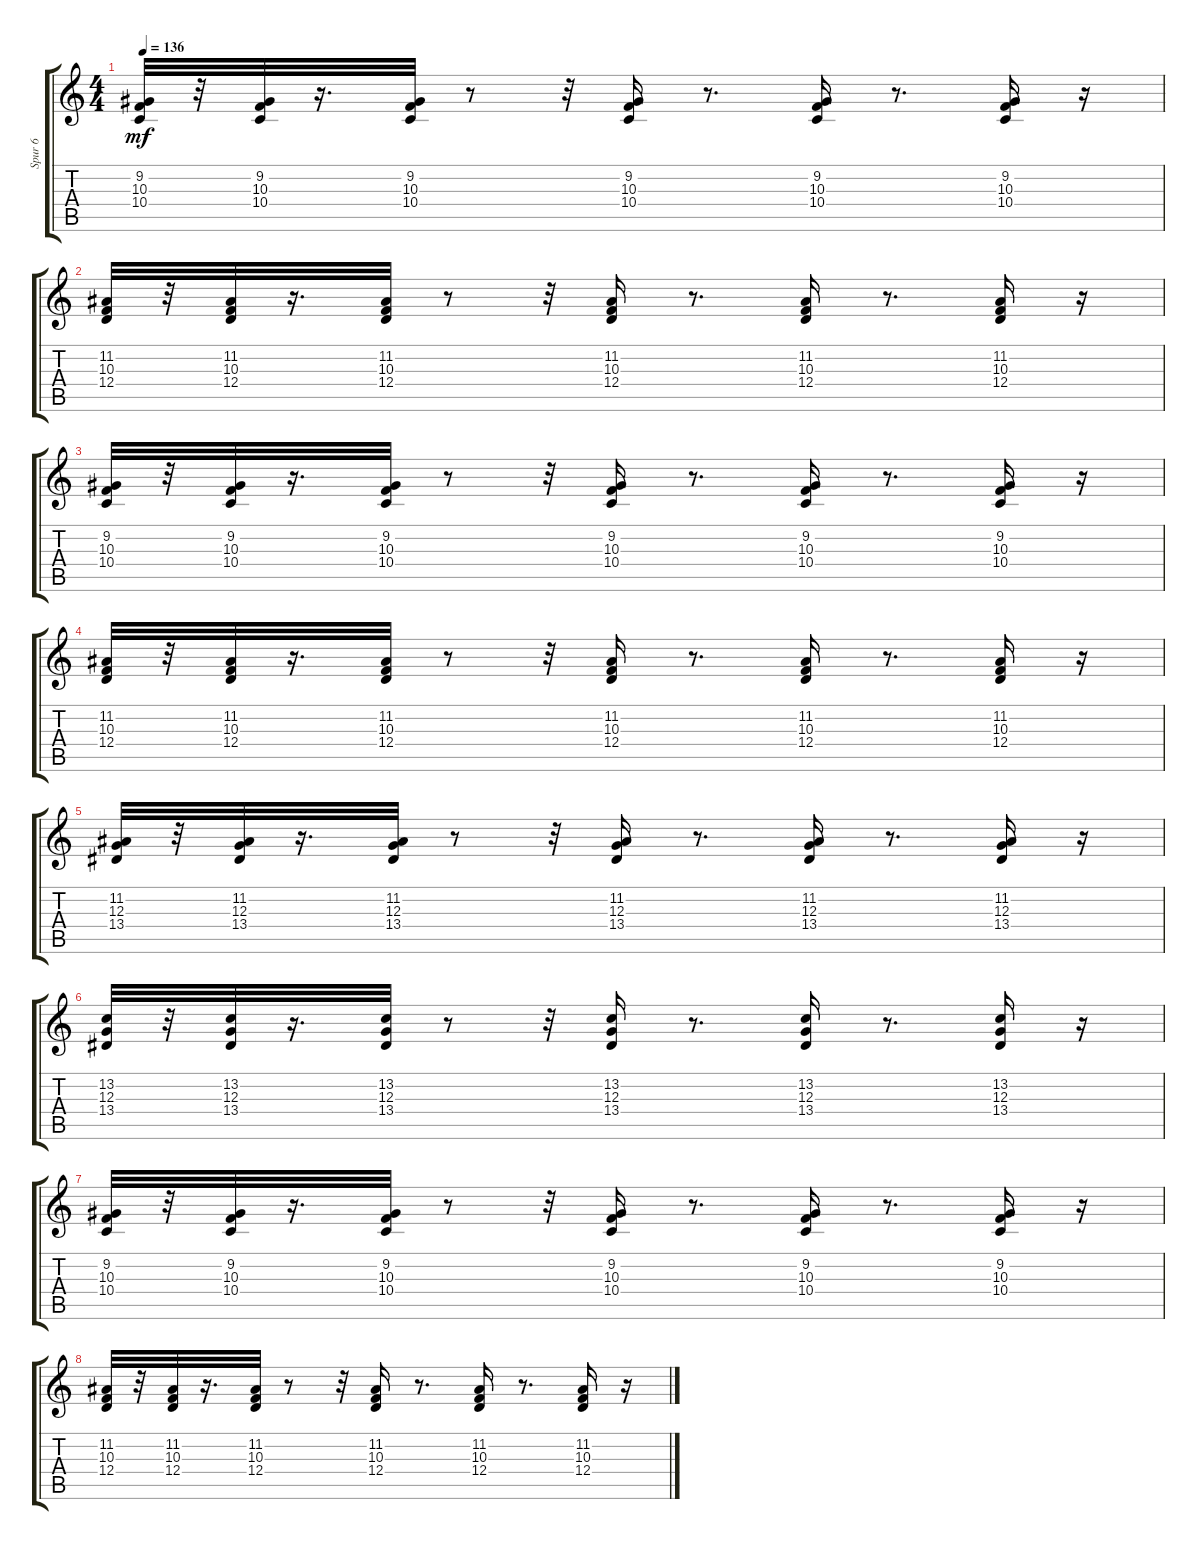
\track ("Spur 6" "Spur 6") {instrument shamisen}
\staff {score tabs}
\tuning (E4 B3 G3 D3 A2 E2) {hide}
\ts (4 4)
\tempo 136
\clef g2
\ks c
(9.2 10.3 10.4).32{dy mf} r.32 (9.2 10.3 10.4).32 r.16{d} (9.2 10.3 10.4).32 r.8 r.32 (9.2 10.3 10.4).16 r.8{d} (9.2 10.3 10.4).16 r.8{d} (9.2 10.3 10.4).16 r.16 |
(11.2 10.3 12.4).32 r.32 (11.2 10.3 12.4).32 r.16{d} (11.2 10.3 12.4).32 r.8 r.32 (11.2 10.3 12.4).16 r.8{d} (11.2 10.3 12.4).16 r.8{d} (11.2 10.3 12.4).16 r.16 |
(9.2 10.3 10.4).32 r.32 (9.2 10.3 10.4).32 r.16{d} (9.2 10.3 10.4).32 r.8 r.32 (9.2 10.3 10.4).16 r.8{d} (9.2 10.3 10.4).16 r.8{d} (9.2 10.3 10.4).16 r.16 |
(11.2 10.3 12.4).32 r.32 (11.2 10.3 12.4).32 r.16{d} (11.2 10.3 12.4).32 r.8 r.32 (11.2 10.3 12.4).16 r.8{d} (11.2 10.3 12.4).16 r.8{d} (11.2 10.3 12.4).16 r.16 |
(11.2 12.3 13.4).32 r.32 (11.2 12.3 13.4).32 r.16{d} (11.2 12.3 13.4).32 r.8 r.32 (11.2 12.3 13.4).16 r.8{d} (11.2 12.3 13.4).16 r.8{d} (11.2 12.3 13.4).16 r.16 |
(13.2 12.3 13.4).32 r.32 (13.2 12.3 13.4).32 r.16{d} (13.2 12.3 13.4).32 r.8 r.32 (13.2 12.3 13.4).16 r.8{d} (13.2 12.3 13.4).16 r.8{d} (13.2 12.3 13.4).16 r.16 |
(9.2 10.3 10.4).32 r.32 (9.2 10.3 10.4).32 r.16{d} (9.2 10.3 10.4).32 r.8 r.32 (9.2 10.3 10.4).16 r.8{d} (9.2 10.3 10.4).16 r.8{d} (9.2 10.3 10.4).16 r.16 |
(11.2 10.3 12.4).32 r.32 (11.2 10.3 12.4).32 r.16{d} (11.2 10.3 12.4).32 r.8 r.32 (11.2 10.3 12.4).16 r.8{d} (11.2 10.3 12.4).16 r.8{d} (11.2 10.3 12.4).16 r.16
